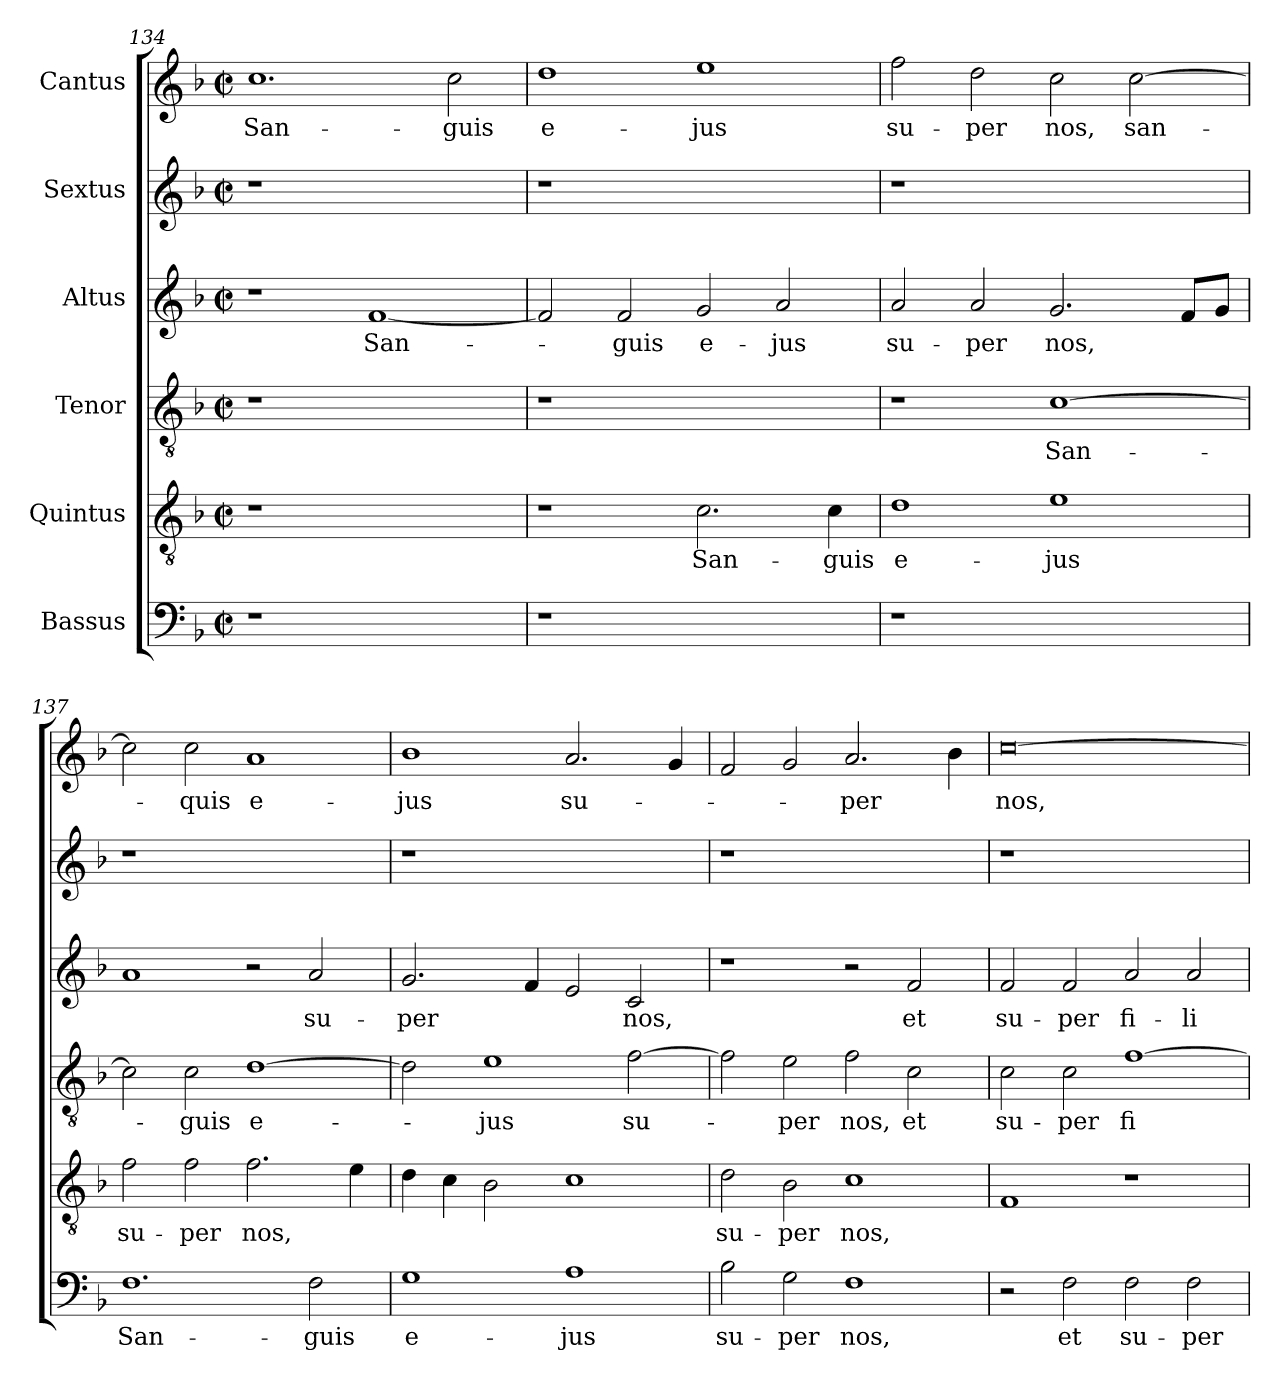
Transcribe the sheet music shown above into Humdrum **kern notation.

**kern	**text	**kern	**text	**kern	**text	**kern	**text	**kern	**kern	**text
*part6	*part6	*part5	*part5	*part4	*part4	*part3	*part3	*part2	*part1	*part1
*staff6	*staff6	*staff5	*staff5	*staff4	*staff4	*staff3	*staff3	*staff2	*staff1	*staff1
*I"Bassus	*	*I"Quintus	*	*I"Tenor	*	*I"Altus	*	*I"Sextus	*I"Cantus	*
*clefF4	*	*clefGv2	*	*clefGv2	*	*clefG2	*	*clefG2	*clefG2	*
*k[b-]	*	*k[b-]	*	*k[b-]	*	*k[b-]	*	*k[b-]	*k[b-]	*
*F:	*	*F:	*	*F:	*	*F:	*	*F:	*F:	*
*M2/2	*	*M2/2	*	*M2/2	*	*M2/2	*	*M2/2	*M2/2	*
*met(c|)	*	*met(c|)	*	*met(c|)	*	*met(c|)	*	*met(c|)	*met(c|)	*
=134	=134	=134	=134	=134	=134	=134	=134	=134	=134	=134
!	!	!	!	!	!	!	!	!	!	!LO:LY:b
1r	.	1r	.	1r	.	1r	.	1r	1.cc	San-
!	!	!	!	!	!	!	!LO:LY:b	!	!	!
1ryy	.	1ryy	.	1ryy	.	[1f	San-	1ryy	.	.
!	!	!	!	!	!	!	!	!	!	!LO:LY:b
.	.	.	.	.	.	.	.	.	2cc\	-guis
=135	=135	=135	=135	=135	=135	=135	=135	=135	=135	=135
!	!	!	!	!	!	!	!	!	!	!LO:LY:b
1r	.	1r	.	1r	.	2f/]	.	1r	1dd	e-
!	!	!	!	!	!	!	!LO:LY:b	!	!	!
.	.	.	.	.	.	2f/	-guis	.	.	.
!	!	!	!LO:LY:b	!	!	!	!LO:LY:b	!	!	!LO:LY:b
1ryy	.	2.c\	San-	1ryy	.	2g/	e-	1ryy	1ee	-jus
!	!	!	!	!	!	!	!LO:LY:b	!	!	!
.	.	.	.	.	.	2a/	-jus	.	.	.
!	!	!	!LO:LY:b	!	!	!	!	!	!	!
.	.	4c\	-guis	.	.	.	.	.	.	.
=136	=136	=136	=136	=136	=136	=136	=136	=136	=136	=136
!	!	!	!LO:LY:b	!	!	!	!LO:LY:b	!	!	!LO:LY:b
1r	.	1d	e-	1r	.	2a/	su-	1r	2ff\	su-
!	!	!	!	!	!	!	!LO:LY:b	!	!	!LO:LY:b
.	.	.	.	.	.	2a/	-per	.	2dd\	-per
!	!	!	!LO:LY:b	!	!LO:LY:b	!	!LO:LY:b	!	!	!LO:LY:b
1ryy	.	1e	-jus	[1c	San-	2.g/	nos,	1ryy	2cc\	nos,
!	!	!	!	!	!	!	!	!	!	!LO:LY:b
.	.	.	.	.	.	.	.	.	[2cc\	san-
.	.	.	.	.	.	8f/L	.	.	.	.
.	.	.	.	.	.	8g/J	.	.	.	.
=137	=137	=137	=137	=137	=137	=137	=137	=137	=137	=137
!	!LO:LY:b	!	!LO:LY:b	!	!	!	!	!	!	!
1.F	San-	2f\	su-	2c\]	.	1a	.	1r	2cc\]	.
!	!	!	!LO:LY:b	!	!LO:LY:b	!	!	!	!	!LO:LY:b
.	.	2f\	-per	2c\	-guis	.	.	.	2cc\	-quis
!	!	!	!LO:LY:b	!	!LO:LY:b	!	!	!	!	!LO:LY:b
.	.	2.f\	nos,	[1d	e-	2r	.	1ryy	1a	e-
!	!LO:LY:b	!	!	!	!	!	!LO:LY:b	!	!	!
2F\	-guis	.	.	.	.	2a/	su-	.	.	.
.	.	4e\	.	.	.	.	.	.	.	.
=138	=138	=138	=138	=138	=138	=138	=138	=138	=138	=138
!	!LO:LY:b	!	!	!	!	!	!LO:LY:b	!	!	!LO:LY:b
1G	e-	4d\	.	2d\]	.	2.g/	-per	1r	1b-	-jus
.	.	4c\	.	.	.	.	.	.	.	.
!	!	!	!	!	!LO:LY:b	!	!	!	!	!
.	.	2B-\	.	1e	-jus	.	.	.	.	.
.	.	.	.	.	.	4f/	.	.	.	.
!	!LO:LY:b	!	!	!	!	!	!	!	!	!LO:LY:b
1A	-jus	1c	.	.	.	2e/	.	1ryy	2.a/	su-
!	!	!	!	!	!LO:LY:b	!	!LO:LY:b	!	!	!
.	.	.	.	[2f\	su-	2c/	nos,	.	.	.
.	.	.	.	.	.	.	.	.	4g/	.
!!LO:LB:g=z
=139	=139	=139	=139	=139	=139	=139	=139	=139	=139	=139
!	!LO:LY:b	!	!LO:LY:b	!	!	!	!	!	!	!
2B-\	su-	2d\	su-	2f\]	.	1r	.	1r	2f/	.
!	!LO:LY:b	!	!LO:LY:b	!	!LO:LY:b	!	!	!	!	!
2G\	-per	2B-\	-per	2e\	-per	.	.	.	2g/	.
!	!LO:LY:b	!	!LO:LY:b	!	!LO:LY:b	!	!	!	!	!LO:LY:b
1F	nos,	1c	nos,	2f\	nos,	2r	.	1ryy	2.a/	-per
!	!	!	!	!	!LO:LY:b	!	!LO:LY:b	!	!	!
.	.	.	.	2c\	et	2f/	et	.	.	.
.	.	.	.	.	.	.	.	.	4b-\	.
=140	=140	=140	=140	=140	=140	=140	=140	=140	=140	=140
!	!	!	!	!	!LO:LY:b	!	!LO:LY:b	!	!	!LO:LY:b
2r	.	1F	.	2c\	su-	2f/	su-	1r	[0cc	nos,
!	!LO:LY:b	!	!	!	!LO:LY:b	!	!LO:LY:b	!	!	!
2F\	et	.	.	2c\	-per	2f/	-per	.	.	.
!	!LO:LY:b	!	!	!	!LO:LY:b	!	!LO:LY:b	!	!	!
2F\	su-	1r	.	[1f	fi-	2a/	fi-	1ryy	.	.
!	!LO:LY:b	!	!	!	!	!	!LO:LY:b	!	!	!
2F\	-per	.	.	.	.	2a/	-li-	.	.	.
=	=	=	=	=	=	=	=	=	=	=
*-	*-	*-	*-	*-	*-	*-	*-	*-	*-	*-
